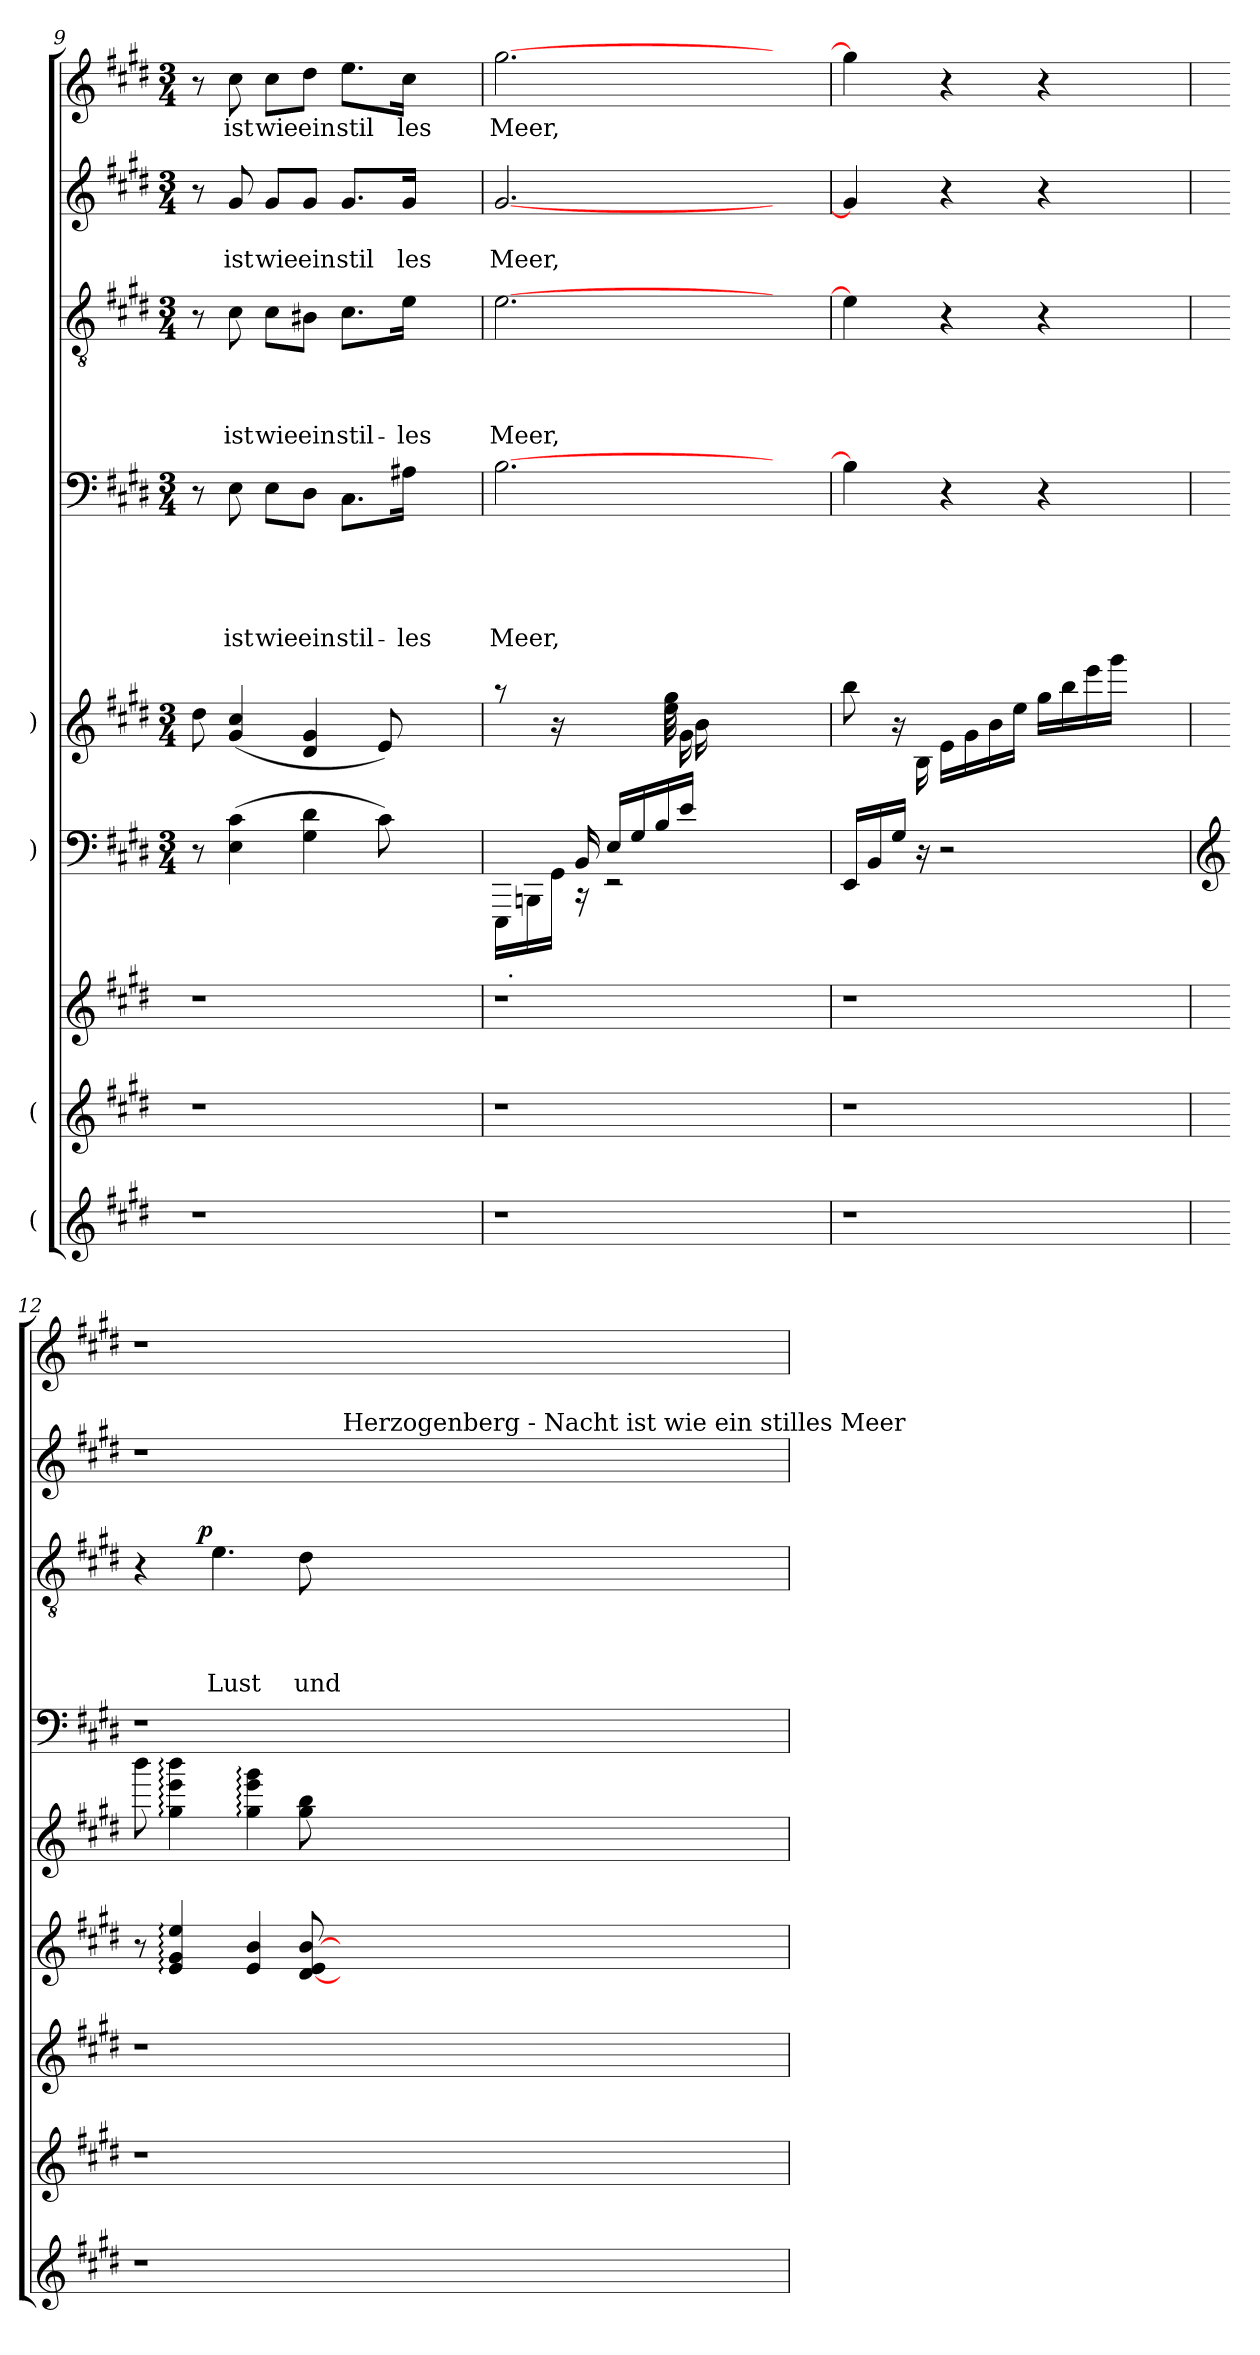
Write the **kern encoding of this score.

**kern	**kern	**kern	**kern	**kern	**kern	**text	**text	**text	**text	**text	**kern	**text	**text	**text	**text	**dynam	**kern	**text	**text	**kern	**text
*part9	*part8	*part7	*part6	*part5	*part4	*part4	*part4	*part4	*part4	*part4	*part3	*part3	*part3	*part3	*part3	*part3	*part2	*part2	*part2	*part1	*part1
*staff9	*staff8	*staff7	*staff6	*staff5	*staff4	*staff4	*staff4	*staff4	*staff4	*staff4	*staff3	*staff3	*staff3	*staff3	*staff3	*staff3	*staff2	*staff2	*staff2	*staff1	*staff1
*I"(	*I"(	*	*I")	*I")	*	*	*	*	*	*	*	*	*	*	*	*	*	*	*	*	*
*clefG2	*clefG2	*clefG2	*clefF4	*clefG2	*clefF4	*	*	*	*	*	*clefGv2	*	*	*	*	*	*clefG2	*	*	*clefG2	*
*k[f#c#g#d#]	*k[f#c#g#d#]	*k[f#c#g#d#]	*k[f#c#g#d#]	*k[f#c#g#d#]	*k[f#c#g#d#]	*	*	*	*	*	*k[f#c#g#d#]	*	*	*	*	*	*k[f#c#g#d#]	*	*	*k[f#c#g#d#]	*
*E:	*E:	*E:	*E:	*E:	*E:	*	*	*	*	*	*E:	*	*	*	*	*	*E:	*	*	*E:	*
*	*	*	*M3/4	*M3/4	*M3/4	*	*	*	*	*	*M3/4	*	*	*	*	*	*M3/4	*	*	*M3/4	*
=9	=9	=9	=9	=9	=9	=9	=9	=9	=9	=9	=9	=9	=9	=9	=9	=9	=9	=9	=9	=9	=9
1r	1r	1r	8r	8dd#\	8r	.	.	.	.	.	8r	.	.	.	.	.	8r	.	.	8r	.
!	!	!	!	!	!	!	!	!	!	!LO:LY:b	!	!	!	!	!LO:LY:b	!	!	!	!LO:LY:b	!	!LO:LY:b
.	.	.	(>4E\ 4c#\	(4g#/ 4cc#/	8E\	.	.	.	.	ist	8c#\	.	.	.	ist	.	8g#/	.	ist	8cc#\	ist
!	!	!	!	!	!	!	!	!	!	!LO:LY:b	!	!	!	!	!LO:LY:b	!	!	!	!LO:LY:b	!	!LO:LY:b
.	.	.	.	.	8E\L	.	.	.	.	wie	8c#\L	.	.	.	wie	.	8g#/L	.	wie	8cc#\L	wie
!	!	!	!	!	!	!	!	!	!	!LO:LY:b	!	!	!	!	!LO:LY:b	!	!	!	!LO:LY:b	!	!LO:LY:b
.	.	.	4G#\ 4d#\	4d#/ 4g#/	8D#\J	.	.	.	.	ein	8B#X\J	.	.	.	ein	.	8g#/J	.	ein	8dd#\J	ein
!	!	!	!	!	!	!	!	!	!	!LO:LY:b	!	!	!	!	!LO:LY:b	!	!	!	!LO:LY:b	!	!LO:LY:b
.	.	.	.	.	8.C#\L	.	.	.	.	stil-	8.c#\L	.	.	.	stil-	.	8.g#/L	.	stil	8.ee\L	stil
.	.	.	8c#\)	8e/)	.	.	.	.	.	.	.	.	.	.	.	.	.	.	.	.	.
!	!	!	!	!	!	!	!	!	!	!LO:LY:b	!	!	!	!	!LO:LY:b	!	!	!	!LO:LY:b	!	!LO:LY:b
.	.	.	.	.	16A#X\Jk	.	.	.	.	-les	16e\Jk	.	.	.	-les	.	16g#/Jk	.	les	16cc#\Jk	les
.	.	.	4ryy	4ryy	4ryy	.	.	.	.	.	4ryy	.	.	.	.	.	4ryy	.	.	4ryy	.
!!LO:PB:g=z
=10	=10	=10	=10	=10	=10	=10	=10	=10	=10	=10	=10	=10	=10	=10	=10	=10	=10	=10	=10	=10	=10
*	*	*	*^	*^	*	*	*	*	*	*	*	*	*	*	*	*	*	*	*	*	*
*	*	*	*	*	*	*^	*	*	*	*	*	*	*	*	*	*	*	*	*	*	*	*	*
*	*	*	*	*	*	*	*^	*	*	*	*	*	*	*	*	*	*	*	*	*	*	*	*	*
!	!	!	!	!	!	!	!	!	!	!	!	!	!	!LO:LY:b	!	!	!	!	!LO:LY:b	!	!	!	!LO:LY:b	!	!LO:LY:b
*	*	*	*	*^	*	*	*	*	*	*	*	*	*	*	*	*	*	*	*	*	*	*	*	*	*
1r	1r	1r	8.ryy	16EEE\LL	48ryy	8raa	4..ryy	4..ryy	4..ryy	[>2.B\	.	.	.	.	Meer,	[>2.e\	.	.	.	Meer,	.	[<2.g#/	.	Meer,	[>2.gg#\	Meer,
!	!	!	!	!	!LO:TX:b:t=.	!	!	!	!	!	!	!	!	!	!	!	!	!	!	!	!	!	!	!	!	!
.	.	.	.	.	3%2ryy	.	.	.	.	.	.	.	.	.	.	.	.	.	.	.	.	.	.	.	.	.
.	.	.	.	16BBBn\	.	.	.	.	.	.	.	.	.	.	.	.	.	.	.	.	.	.	.	.	.	.
.	.	.	.	16GG#\JJ	.	16ra	.	.	.	.	.	.	.	.	.	.	.	.	.	.	.	.	.	.	.	.
.	.	.	16BB/	16rCC	.	4ryy	.	.	.	.	.	.	.	.	.	.	.	.	.	.	.	.	.	.	.	.
.	.	.	16E/LL	2rEE	.	.	.	.	.	.	.	.	.	.	.	.	.	.	.	.	.	.	.	.	.	.
.	.	.	16G#/	.	.	.	.	.	.	.	.	.	.	.	.	.	.	.	.	.	.	.	.	.	.	.
.	.	.	16B/	.	.	.	.	.	.	.	.	.	.	.	.	.	.	.	.	.	.	.	.	.	.	.
.	.	.	16e/JJ	.	.	16g#\	16b\	16ee\	16gg#\	.	.	.	.	.	.	.	.	.	.	.	.	.	.	.	.	.
.	.	.	4ryy	.	.	2ryy	2ryy	2ryy	2ryy	.	.	.	.	.	.	.	.	.	.	.	.	.	.	.	.	.
.	.	.	.	.	6...ryy	.	.	.	.	.	.	.	.	.	.	.	.	.	.	.	.	.	.	.	.	.
.	.	.	4ryy	4ryy	.	.	.	.	.	4ryy	.	.	.	.	.	4ryy	.	.	.	.	.	4ryy	.	.	4ryy	.
*	*	*	*v	*v	*v	*	*	*	*	*	*	*	*	*	*	*	*	*	*	*	*	*	*	*	*	*
*	*	*	*	*v	*v	*v	*v	*	*	*	*	*	*	*	*	*	*	*	*	*	*	*	*	*
=11	=11	=11	=11	=11	=11	=11	=11	=11	=11	=11	=11	=11	=11	=11	=11	=11	=11	=11	=11	=11	=11
1r	1r	1r	16EE/LL	8bb\	4B\]	.	.	.	.	.	4e\]	.	.	.	.	.	4g#/]	.	.	4gg#\]	.
.	.	.	16BB/	.	.	.	.	.	.	.	.	.	.	.	.	.	.	.	.	.	.
.	.	.	16G#/JJ	16ra	.	.	.	.	.	.	.	.	.	.	.	.	.	.	.	.	.
.	.	.	16rC	16B\	.	.	.	.	.	.	.	.	.	.	.	.	.	.	.	.	.
.	.	.	2r	16e\LL	4r	.	.	.	.	.	4r	.	.	.	.	.	4r	.	.	4r	.
.	.	.	.	16g#\	.	.	.	.	.	.	.	.	.	.	.	.	.	.	.	.	.
.	.	.	.	16b\	.	.	.	.	.	.	.	.	.	.	.	.	.	.	.	.	.
.	.	.	.	16ee\JJ	.	.	.	.	.	.	.	.	.	.	.	.	.	.	.	.	.
.	.	.	.	16gg#\LL	4r	.	.	.	.	.	4r	.	.	.	.	.	4r	.	.	4r	.
.	.	.	.	16bb\	.	.	.	.	.	.	.	.	.	.	.	.	.	.	.	.	.
.	.	.	.	16eee\	.	.	.	.	.	.	.	.	.	.	.	.	.	.	.	.	.
.	.	.	.	16ggg#\JJ	.	.	.	.	.	.	.	.	.	.	.	.	.	.	.	.	.
.	.	.	4ryy	4ryy	4ryy	.	.	.	.	.	4ryy	.	.	.	.	.	4ryy	.	.	4ryy	.
=12	=12	=12	=12	=12	=12	=12	=12	=12	=12	=12	=12	=12	=12	=12	=12	=12	=12	=12	=12	=12	=12
*	*	*	*clefG2	*	*	*	*	*	*	*	*	*	*	*	*	*	*	*	*	*	*
!	!	!	!	!	!LO:N:vis=1	!	!	!	!	!	!	!	!	!	!	!	!LO:N:vis=1	!	!	!LO:N:vis=1	!
*	*	*	*	*	*	*	*	*	*	*	*^	*	*	*	*	*	*	*	*	*	*
1r	1r	1r	8r	8bbb\	2.r	.	.	.	.	.	4r	8..ryy	.	.	.	.	.	2.r	.	.	2.r	.
.	.	.	4e/: 4g#/: 4ee/:	4gg#\: 4eee\: 4bbb\:	.	.	.	.	.	.	.	.	.	.	.	.	.	.	.	.	.	.
!	!	!	!	!	!	!	!	!	!	!	!	!	!	!	!	!	!LO:DY:a	!	!	!	!	!
.	.	.	.	.	.	.	.	.	.	.	.	2ryy	.	.	.	.	p	.	.	.	.	.
!	!	!	!	!	!	!	!	!	!	!	!	!	!	!	!	!LO:LY:b	!	!	!	!	!	!
.	.	.	.	.	.	.	.	.	.	.	4.e\	.	.	.	.	Lust	.	.	.	.	.	.
.	.	.	4e/ 4b/	4gg#\: 4eee\: 4ggg#\:	.	.	.	.	.	.	.	.	.	.	.	.	.	.	.	.	.	.
!	!	!	!	!	!	!	!	!	!	!	!	!	!	!	!	!LO:LY:b	!	!	!	!	!	!
.	.	.	[<8d#/ 8e/ [>8b/	8gg#\ 8bb\	.	.	.	.	.	.	8d#\	.	.	.	.	und	.	.	.	.	.	.
.	.	.	.	.	.	.	.	.	.	.	.	4ryy	.	.	.	.	.	.	.	.	.	.
!	!	!	!	!	!	!	!	!	!	!	!	!	!	!	!	!	!	!LO:TX:a:t=Herzogenberg - Nacht ist wie ein stilles Meer	!	!	!	!
.	.	.	4ryy	4ryy	4ryy	.	.	.	.	.	4ryy	.	.	.	.	.	.	4ryy	.	.	4ryy	.
.	.	.	.	.	.	.	.	.	.	.	.	32ryy	.	.	.	.	.	.	.	.	.	.
*	*	*	*	*	*	*	*	*	*	*	*v	*v	*	*	*	*	*	*	*	*	*	*
=	=	=	=	=	=	=	=	=	=	=	=	=	=	=	=	=	=	=	=	=	=
*-	*-	*-	*-	*-	*-	*-	*-	*-	*-	*-	*-	*-	*-	*-	*-	*-	*-	*-	*-	*-	*-
